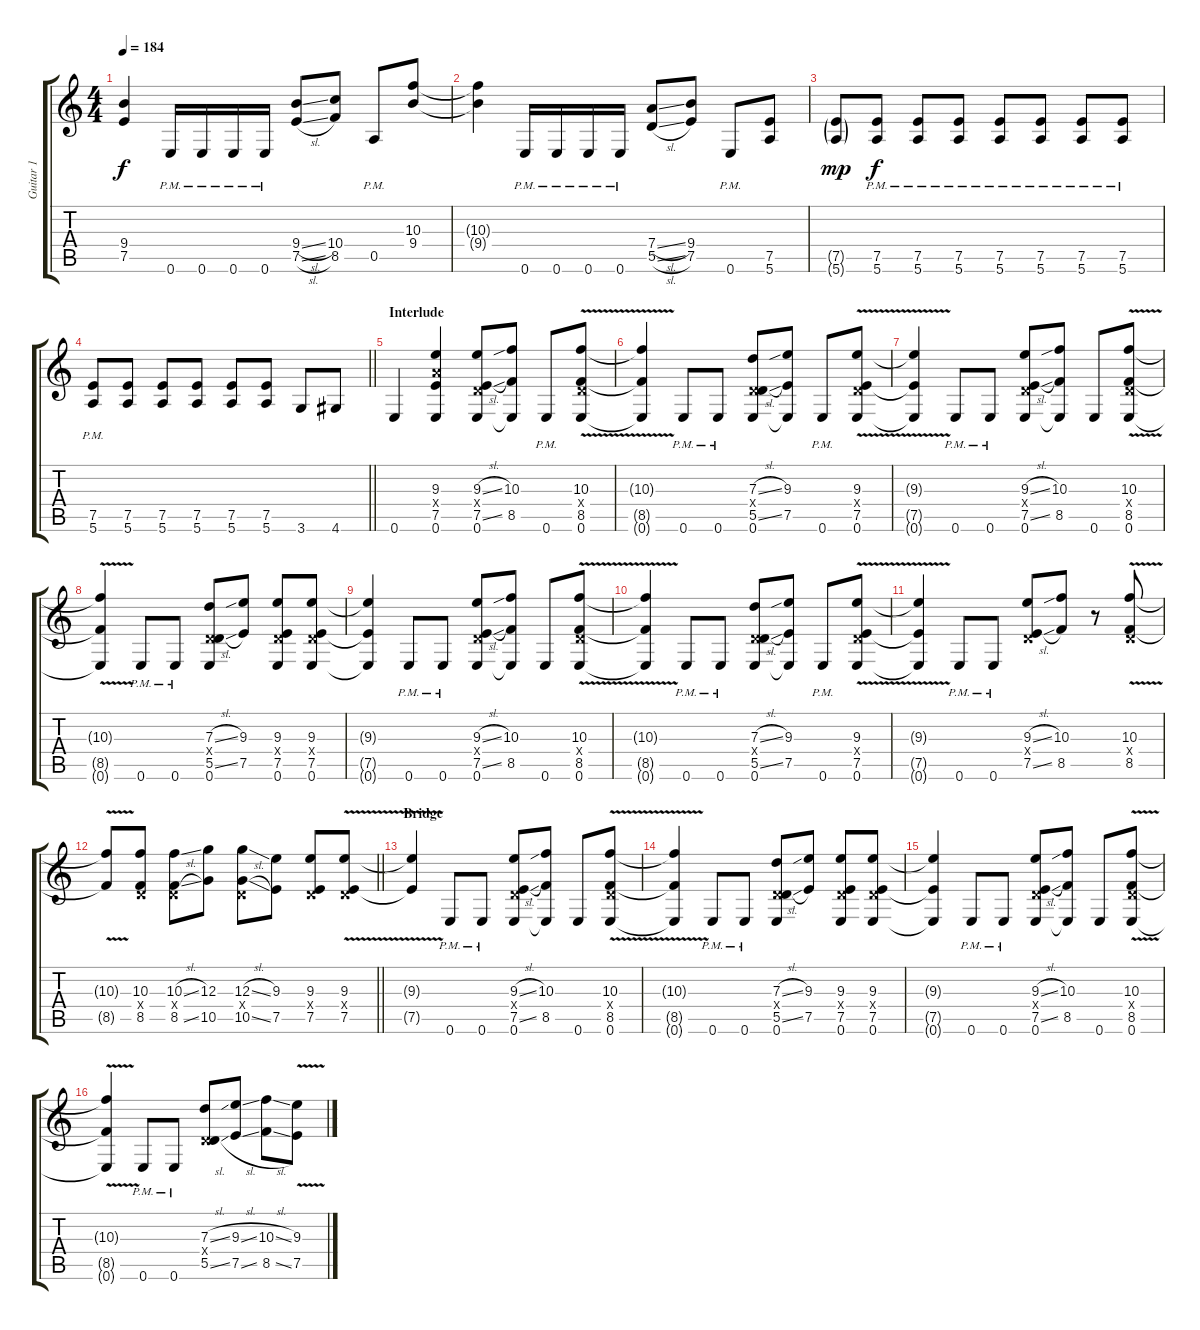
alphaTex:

\track ("Guitar 1" "Guitar 1") {instrument distortionguitar}
\staff {score tabs}
\tuning (E4 B3 G3 D3 A2 E2) {hide}
\ts (4 4)
\tempo 184
\clef g2
\ks c
(9.4{t} 7.5{t}).4{dy f} 0.6{pm}.16 0.6{pm}.16 0.6{pm}.16 0.6{pm}.16 (9.4{sl} 7.5{sl}).8 (10.4 8.5).8 0.5{pm}.8 (10.3 9.4).8 |
(10.3{t} 9.4{t}).4 0.6{pm}.16 0.6{pm}.16 0.6{pm}.16 0.6{pm}.16 (7.4{sl} 5.5{sl}).8 (9.4 7.5).8 0.6{pm}.8 (7.5 5.6).8 |
(7.5{g} 5.6{g}).8{dy mp} (7.5{pm} 5.6{pm}).8{dy f} (7.5{pm} 5.6{pm}).8 (7.5{pm} 5.6{pm}).8 (7.5{pm} 5.6{pm}).8 (7.5{pm} 5.6{pm}).8 (7.5{pm} 5.6{pm}).8 (7.5{pm} 5.6{pm}).8 |
\barLineRight lightlight
(7.5{pm} 5.6{pm}).8 (7.5 5.6).8 (7.5 5.6).8 (7.5 5.6).8 (7.5 5.6).8 (7.5 5.6).8 3.6.8 4.6.8 |
\section ("" "Interlude")
0.6.4 (9.3 7.4{x} 7.5 0.6).4 (9.3{sl} 0.4{x} 7.5{sl} 0.6).8 (10.3 8.5 0.6{t}).8 0.6{pm}.8 (10.3{v} 0.4{x} 8.5{v} 0.6).8 |
(10.3{t} 8.5{t} 0.6{t}).4 0.6{pm}.8 0.6{pm}.8 (7.3{sl} 0.4{x} 5.5{sl} 0.6).8 (9.3 7.5 0.6{t}).8 0.6{pm}.8 (9.3{v} 0.4{x} 7.5{v} 0.6).8 |
(9.3{t} 7.5{t} 0.6{t}).4{volume 13 instrument distortionguitar} 0.6{pm}.8 0.6{pm}.8 (9.3{sl} 0.4{x} 7.5{sl} 0.6).8 (10.3 8.5 0.6{t}).8 0.6.8 (10.3{v} 0.4{x} 8.5{v} 0.6).8 |
(10.3{t} 8.5{t} 0.6{t}).4 0.6{pm}.8 0.6{pm}.8 (7.3{sl} 0.4{x} 5.5{sl} 0.6).8 (9.3 7.5).8 (9.3 0.4{x} 7.5 0.6).8 (9.3 0.4{x} 7.5 0.6).8 |
(9.3{t} 7.5{t} 0.6{t}).4 0.6{pm}.8 0.6{pm}.8 (9.3{sl} 0.4{x} 7.5{sl} 0.6).8 (10.3 8.5 0.6{t}).8 0.6.8 (10.3{v} 0.4{x} 8.5{v} 0.6).8 |
(10.3{t} 8.5{t} 0.6{t}).4 0.6{pm}.8 0.6{pm}.8 (7.3{sl} 0.4{x} 5.5{sl} 0.6).8 (9.3 7.5 0.6{t}).8 0.6{pm}.8 (9.3{v} 0.4{x} 7.5{v} 0.6).8 |
(9.3{t} 7.5{t} 0.6{t}).4 0.6{pm}.8 0.6{pm}.8 (9.3{sl} 0.4{x} 7.5{sl}).8 (10.3 8.5).8 r.8 (10.3{v} 0.4{x} 8.5{v}).8 |
\barLineRight lightlight
(10.3{t} 8.5{t}).8 (10.3 0.4{x} 8.5).8 (10.3{sl} 0.4{x} 8.5{sl}).8 (12.3 10.5).8 (12.3{sl} 0.4{x} 10.5{sl}).8 (9.3 7.5).8 (9.3 0.4{x} 7.5).8 (9.3{v} 0.4{x} 7.5{v}).8 |
\section ("" "Bridge")
(9.3{t} 7.5{t}).4 0.6{pm}.8 0.6{pm}.8 (9.3{sl} 0.4{x} 7.5{sl} 0.6).8 (10.3 8.5 0.6{t}).8 0.6.8 (10.3{v} 0.4{x} 8.5{v} 0.6).8 |
(10.3{t} 8.5{t} 0.6{t}).4 0.6{pm}.8 0.6{pm}.8 (7.3{sl} 0.4{x} 5.5{sl} 0.6).8 (9.3 7.5).8 (9.3 0.4{x} 7.5 0.6).8 (9.3 0.4{x} 7.5 0.6).8 |
(9.3{t} 7.5{t} 0.6{t}).4 0.6{pm}.8 0.6{pm}.8 (9.3{sl} 0.4{x} 7.5{sl} 0.6).8 (10.3 8.5 0.6{t}).8 0.6.8 (10.3{v} 0.4{x} 8.5{v} 0.6).8 |
(10.3{t} 8.5{t} 0.6{t}).4 0.6{pm}.8 0.6{pm}.8 (7.3{sl} 0.4{x} 5.5{sl}).8 (9.3{sl} 7.5{sl}).8 (10.3{sl} 8.5{sl}).8 (9.3{v} 7.5{v}).8
